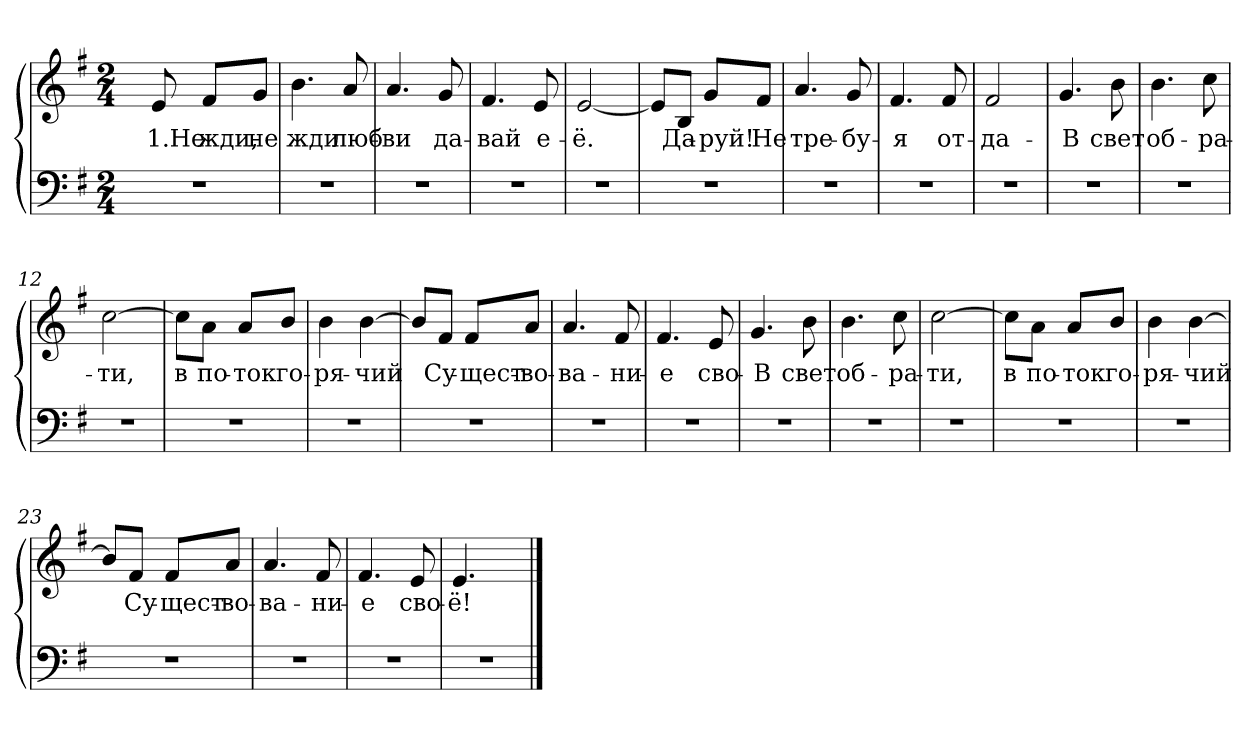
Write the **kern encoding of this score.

**kern	**kern	**text
*part2	*part1	*part1
*staff2	*staff1	*staff1
*clefF4	*clefG2	*
*k[f#]	*k[f#]	*
*e:	*e:	*
*M2/4	*M2/4	*
=1	=1	=1
2r	8ryy	.
!	!	!LO:LY:b
.	8e/	1.Не
!	!	!LO:LY:b
.	8f#/L	жди,
!	!	!LO:LY:b
.	8g/J	не
=2	=2	=2
!	!	!LO:LY:b
2r	4.b\	жди
!	!	!LO:LY:b
.	8a/	люб-
=3	=3	=3
!	!	!LO:LY:b
2r	4.a/	-ви
!	!	!LO:LY:b
.	8g/	да-
=4	=4	=4
!	!	!LO:LY:b
2r	4.f#/	-вай
!	!	!LO:LY:b
.	8e/	е-
!!LO:LB:g=z
=5	=5	=5
!	!	!LO:LY:b
2r	[2e/	-ё.
=6	=6	=6
2r	8e/L]	.
!	!	!LO:LY:b
.	8B/J	Да-
!	!	!LO:LY:b
.	8g/L	-руй!
!	!	!LO:LY:b
.	8f#/J	Не
=7	=7	=7
!	!	!LO:LY:b
2r	4.a/	тре-
!	!	!LO:LY:b
.	8g/	-бу-
=8	=8	=8
!	!	!LO:LY:b
2r	4.f#/	-я
!	!	!LO:LY:b
.	8f#/	от-
!!LO:LB:g=z
=9	=9	=9
!	!	!LO:LY:b
2r	2f#/	-да-
=10	=10	=10
!	!	!LO:LY:b
2r	4.g/	В
!	!	!LO:LY:b
.	8b\	свет
=11	=11	=11
!	!	!LO:LY:b
2r	4.b\	об-
!	!	!LO:LY:b
.	8cc\	-ра-
=12	=12	=12
!	!	!LO:LY:b
2r	[2cc\	-ти,
!!LO:LB:g=z
=13	=13	=13
!	!	!LO:LY:b
2r	8cc\L]	в
!	!	!LO:LY:b
.	8a\J	по-
!	!	!LO:LY:b
.	8a/L	-ток
!	!	!LO:LY:b
.	8b/J	го-
=14	=14	=14
!	!	!LO:LY:b
2r	4b\	-ря-
!	!	!LO:LY:b
.	[4b\	-чий
=15	=15	=15
2r	8b/L]	.
!	!	!LO:LY:b
.	8f#/J	Су-
!	!	!LO:LY:b
.	8f#/L	-щест-
!	!	!LO:LY:b
.	8a/J	-во-
=16	=16	=16
!	!	!LO:LY:b
2r	4.a/	-ва-
!	!	!LO:LY:b
.	8f#/	-ни-
!!LO:LB:g=z
=17	=17	=17
!	!	!LO:LY:b
2r	4.f#/	-е
!	!	!LO:LY:b
.	8e/	сво-
=18	=18	=18
!	!	!LO:LY:b
2r	4.g/	В
!	!	!LO:LY:b
.	8b\	свет
=19	=19	=19
!	!	!LO:LY:b
2r	4.b\	об-
!	!	!LO:LY:b
.	8cc\	-ра-
=20	=20	=20
!	!	!LO:LY:b
2r	[2cc\	-ти,
!!LO:LB:g=z
=21	=21	=21
!	!	!LO:LY:b
2r	8cc\L]	в
!	!	!LO:LY:b
.	8a\J	по-
!	!	!LO:LY:b
.	8a/L	-ток
!	!	!LO:LY:b
.	8b/J	го-
=22	=22	=22
!	!	!LO:LY:b
2r	4b\	-ря-
!	!	!LO:LY:b
.	[4b\	-чий
=23	=23	=23
2r	8b/L]	.
!	!	!LO:LY:b
.	8f#/J	Су-
!	!	!LO:LY:b
.	8f#/L	-щест-
!	!	!LO:LY:b
.	8a/J	-во-
=24	=24	=24
!	!	!LO:LY:b
2r	4.a/	-ва-
!	!	!LO:LY:b
.	8f#/	-ни-
!!LO:LB:g=z
=25	=25	=25
!	!	!LO:LY:b
2r	4.f#/	-е
!	!	!LO:LY:b
.	8e/	сво-
=26	=26	=26
!	!	!LO:LY:b
2r	4.e/	-ё!
.	8ryy	.
==	==	==
*-	*-	*-
